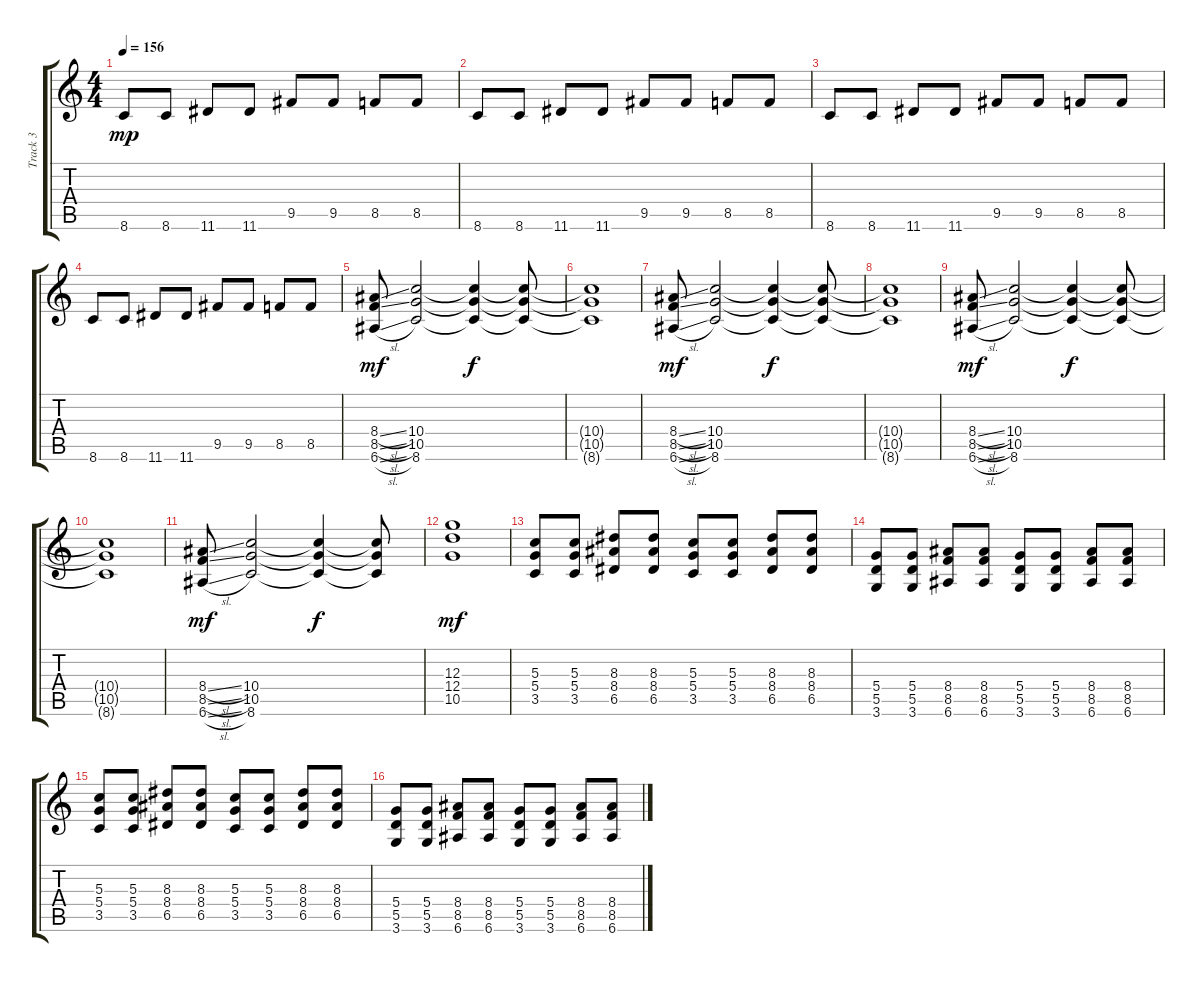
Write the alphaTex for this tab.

\track ("Track 3" "Track 3") {instrument overdrivenguitar}
\staff {score tabs}
\tuning (E4 B3 G3 D3 A2 E2) {hide}
\ts (4 4)
\tempo 156
\clef g2
\ks c
8.6.8{dy mp} 8.6.8 11.6.8 11.6.8 9.5.8 9.5.8 8.5.8 8.5.8 |
8.6.8 8.6.8 11.6.8 11.6.8 9.5.8 9.5.8 8.5.8 8.5.8 |
8.6.8 8.6.8 11.6.8 11.6.8 9.5.8 9.5.8 8.5.8 8.5.8 |
8.6.8 8.6.8 11.6.8 11.6.8 9.5.8 9.5.8 8.5.8 8.5.8 |
(8.4{sl} 8.5{sl} 6.6{sl}).8{dy mf} (10.4 10.5 8.6).2 (10.4{t} 10.5{t} 8.6{t}).4{dy f} (10.4{t} 10.5{t} 8.6{t}).8 |
(10.4{t} 10.5{t} 8.6{t}).1 |
(8.4{sl} 8.5{sl} 6.6{sl}).8{dy mf} (10.4 10.5 8.6).2 (10.4{t} 10.5{t} 8.6{t}).4{dy f} (10.4{t} 10.5{t} 8.6{t}).8 |
(10.4{t} 10.5{t} 8.6{t}).1 |
(8.4{sl} 8.5{sl} 6.6{sl}).8{dy mf} (10.4 10.5 8.6).2 (10.4{t} 10.5{t} 8.6{t}).4{dy f} (10.4{t} 10.5{t} 8.6{t}).8 |
(10.4{t} 10.5{t} 8.6{t}).1 |
(8.4{sl} 8.5{sl} 6.6{sl}).8{dy mf} (10.4 10.5 8.6).2 (10.4{t} 10.5{t} 8.6{t}).4{dy f} (10.4{t} 10.5{t} 8.6{t}).8 |
(12.3 12.4 10.5).1{dy mf} |
(5.3 5.4 3.5).8 (5.3 5.4 3.5).8 (8.3 8.4 6.5).8 (8.3 8.4 6.5).8 (5.3 5.4 3.5).8 (5.3 5.4 3.5).8 (8.3 8.4 6.5).8 (8.3 8.4 6.5).8 |
(5.4 5.5 3.6).8 (5.4 5.5 3.6).8 (8.4 8.5 6.6).8 (8.4 8.5 6.6).8 (5.4 5.5 3.6).8 (5.4 5.5 3.6).8 (8.4 8.5 6.6).8 (8.4 8.5 6.6).8 |
(5.3 5.4 3.5).8 (5.3 5.4 3.5).8 (8.3 8.4 6.5).8 (8.3 8.4 6.5).8 (5.3 5.4 3.5).8 (5.3 5.4 3.5).8 (8.3 8.4 6.5).8 (8.3 8.4 6.5).8 |
(5.4 5.5 3.6).8 (5.4 5.5 3.6).8 (8.4 8.5 6.6).8 (8.4 8.5 6.6).8 (5.4 5.5 3.6).8 (5.4 5.5 3.6).8 (8.4 8.5 6.6).8 (8.4 8.5 6.6).8
